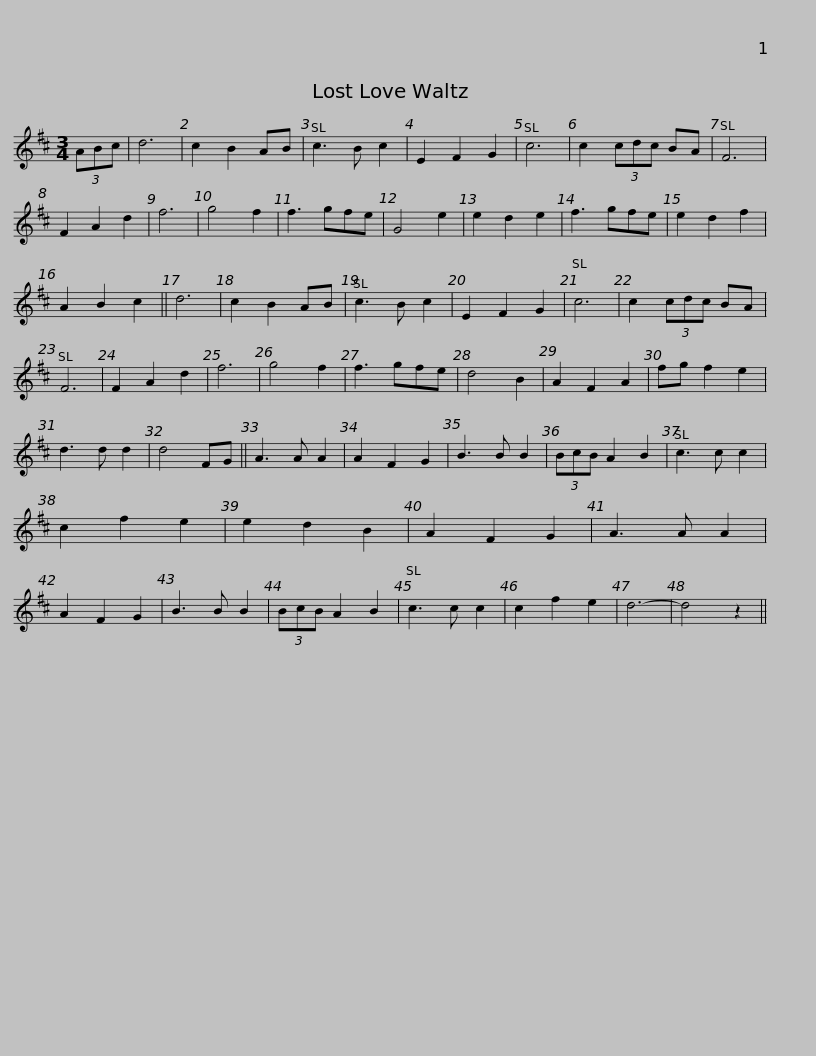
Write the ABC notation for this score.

X:1
L:1/8
M:3/4
I:linebreak $
K:D
V:1 treble
V:1
 (3ABc | d6 | c2 B2 AB | c3 B c2 | E2 F2 G2 | %5
 c6 | c2 (3cdc BA | F6 | F2 A2 d2 | f6 | %10
 g4 f2 | f3 gfe | G4 e2 |$ e2 d2 e2 | f3 gfe | %15
 e2 d2 f2 | A2 B2 c2 || d6 | c2 B2 AB | c3 B c2 | %20
 E2 F2 G2 | c6 | c2 (3cdc BA | F6 | F2 A2 d2 |$ %25
 f6 | g4 f2 | f3 gfe | d4 B2 | A2 F2 A2 | %30
 fg f2 e2 | d3 d d2 | d4 FG || A3 A A2 | A2 F2 G2 | %35
 B3 B B2 | (3BcB A2 B2 |$ c3 c c2 | c2 f2 e2 | e2 d2 B2 | %40
 A2 F2 G2 | A3 A A2 | A2 F2 G2 | B3 B B2 | (3BcB A2 B2 | %45
 c3 c c2 | c2 f2 e2 | d6- | d4 z2 || %49
